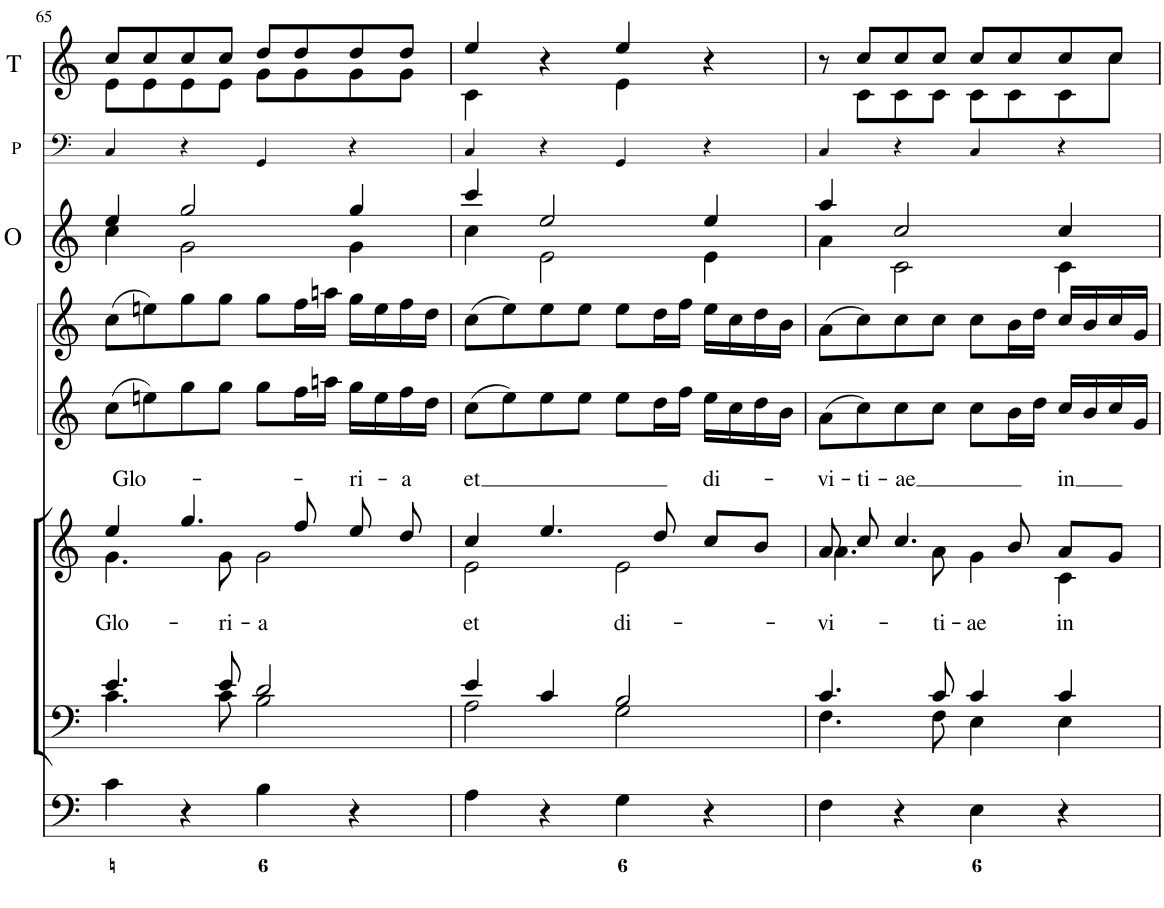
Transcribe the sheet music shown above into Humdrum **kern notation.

**kern	**kern	**kern	**text	**kern	**kern	**kern	**kern	**kern
*part8	*part7	*part6	*part6	*part5	*part4	*part3	*part2	*part1
*staff8	*staff7	*staff6	*staff6	*staff5	*staff4	*staff3	*staff2	*staff1
*I"Organ	*I"Voice	*I"Voice	*	*I"Violin 2	*I"Violin 1	*I"Oboi	*I"Timpani	*I"Clarini in C
*	*	*	*	*I'Vln	*I'Vln	*I'O	*	*
!!LO:PB:g=z
*clefF4	*clefF4	*clefG2	*	*clefG2	*clefG2	*clefG2	*clefF4	*clefG2
*k[]	*k[]	*k[]	*	*k[]	*k[]	*k[]	*k[]	*k[]
*M4/4	*M4/4	*M4/4	*	*M4/4	*M4/4	*M4/4	*M4/4	*M4/4
*met(c)	*met(c)	*met(c)	*	*met(c)	*met(c)	*met(c)	*met(c)	*met(c)
=65	=65	=65	=65	=65	=65	=65	=65	=65
*	*^	*	*	*	*	*	*	*
!	!	!	!	!LO:LY:a	!	!	!	!	!
*	*	*	*^	*	*	*	*	*	*
!	!	!	!	!	!LO:LY:b	!	!	!	!	!
*	*	*	*	*	*	*	*	*^	*	*^
4c\	4.e/	4.c\	4ee/	4.g\	Glo-	(8cc\L	(8cc\L	4ee/	4cc\	4C/	8cc/L	8e\L
.	.	.	.	.	.	8een\)	8een\)	.	.	.	8cc/	8e\
4r	.	.	4.gg/	.	.	8gg\	8gg\	2gg/	2g\	4r	8cc/	8e\
!	!	!	!	!	!LO:LY:b	!	!	!	!	!	!	!
.	8e/	8c\	.	8g\	-ri-	8gg\J	8gg\J	.	.	.	8cc/J	8e\J
!	!	!	!	!	!LO:LY:b	!	!	!	!	!	!	!
4B\	2d/	2B\	.	2g\	-a	8gg\L	8gg\L	.	.	4GG/	8dd/L	8g\L
.	.	.	8ff/	.	.	16ff\L	16ff\L	.	.	.	8dd/	8g\
.	.	.	.	.	.	16aan\JJ	16aan\JJ	.	.	.	.	.
!	!	!	!	!	!LO:LY:a	!	!	!	!	!	!	!
4r	.	.	8ee/	.	-ri-	16gg\LL	16gg\LL	4gg/	4g\	4r	8dd/	8g\
.	.	.	.	.	.	16ee\	16ee\	.	.	.	.	.
!	!	!	!	!	!LO:LY:a	!	!	!	!	!	!	!
.	.	.	8dd/	.	-a	16ff\	16ff\	.	.	.	8dd/J	8g\J
.	.	.	.	.	.	16dd\JJ	16dd\JJ	.	.	.	.	.
=66	=66	=66	=66	=66	=66	=66	=66	=66	=66	=66	=66	=66
!	!	!	!	!	!LO:LY:a	!	!	!	!	!	!	!
!	!	!	!	!	!LO:LY:b	!	!	!	!	!	!	!
4A\	4e/	2A\	4cc/	2e\	et	(8cc\L	(8cc\L	4ccc/	4cc\	4C/	4ee/	4c\
.	.	.	.	.	.	8ee\)	8ee\)	.	.	.	.	.
4r	4c/	.	4.ee/	.	.	8ee\	8ee\	2ee/	2e\	4r	4r	4ryy
.	.	.	.	.	.	8ee\J	8ee\J	.	.	.	.	.
!	!	!	!	!	!LO:LY:b	!	!	!	!	!	!	!
4G\	2B/	2G\	.	2e\	di-	8ee\L	8ee\L	.	.	4GG/	4ee/	4e\
.	.	.	8dd/	.	.	16dd\L	16dd\L	.	.	.	.	.
.	.	.	.	.	.	16ff\JJ	16ff\JJ	.	.	.	.	.
!	!	!	!	!	!LO:LY:a	!	!	!	!	!	!	!
4r	.	.	8cc/L	.	di-	16ee\LL	16ee\LL	4ee/	4e\	4r	4r	4ryy
.	.	.	.	.	.	16cc\	16cc\	.	.	.	.	.
.	.	.	8b/J	.	.	16dd\	16dd\	.	.	.	.	.
.	.	.	.	.	.	16b\JJ	16b\JJ	.	.	.	.	.
=67	=67	=67	=67	=67	=67	=67	=67	=67	=67	=67	=67	=67
!	!	!	!	!	!LO:LY:a	!	!	!	!	!	!	!
!	!	!	!	!	!LO:LY:b	!	!	!	!	!	!	!
4F\	4.c/	4.F\	8a/	4.a\	-vi-	(8a\L	(8a\L	4aa/	4a\	4C/	8r	8ryy
!	!	!	!	!	!LO:LY:a	!	!	!	!	!	!	!
.	.	.	8cc/	.	-ti-	8cc\)	8cc\)	.	.	.	8cc/L	8c\L
!	!	!	!	!	!LO:LY:a	!	!	!	!	!	!	!
4r	.	.	4.cc/	.	ae	8cc\	8cc\	2cc/	2c\	4r	8cc/	8c\
!	!	!	!	!	!LO:LY:b	!	!	!	!	!	!	!
.	8c/	8F\	.	8a\	-ti-	8cc\J	8cc\J	.	.	.	8cc/J	8c\J
!	!	!	!	!	!LO:LY:b	!	!	!	!	!	!	!
4E\	4c/	4E\	.	4g\	-ae	8cc\L	8cc\L	.	.	4C/	8cc/L	8c\L
.	.	.	8b/	.	.	16b\L	16b\L	.	.	.	8cc/	8c\
.	.	.	.	.	.	16dd\JJ	16dd\JJ	.	.	.	.	.
!	!	!	!	!	!LO:LY:a	!	!	!	!	!	!	!
!	!	!	!	!	!LO:LY:b	!	!	!	!	!	!	!
4r	4c/	4E\	8a/L	4c\	in	16cc/LL	16cc/LL	4cc/	4c\	4r	8cc/	8c\
.	.	.	.	.	.	16b/	16b/	.	.	.	.	.
.	.	.	8g/J	.	.	16cc/	16cc/	.	.	.	8cc/J	8cc\J
.	.	.	.	.	.	16g/JJ	16g/JJ	.	.	.	.	.
*	*v	*v	*	*	*	*	*	*v	*v	*	*v	*v
*	*	*v	*v	*	*	*	*	*	*
=	=	=	=	=	=	=	=	=
*-	*-	*-	*-	*-	*-	*-	*-	*-
